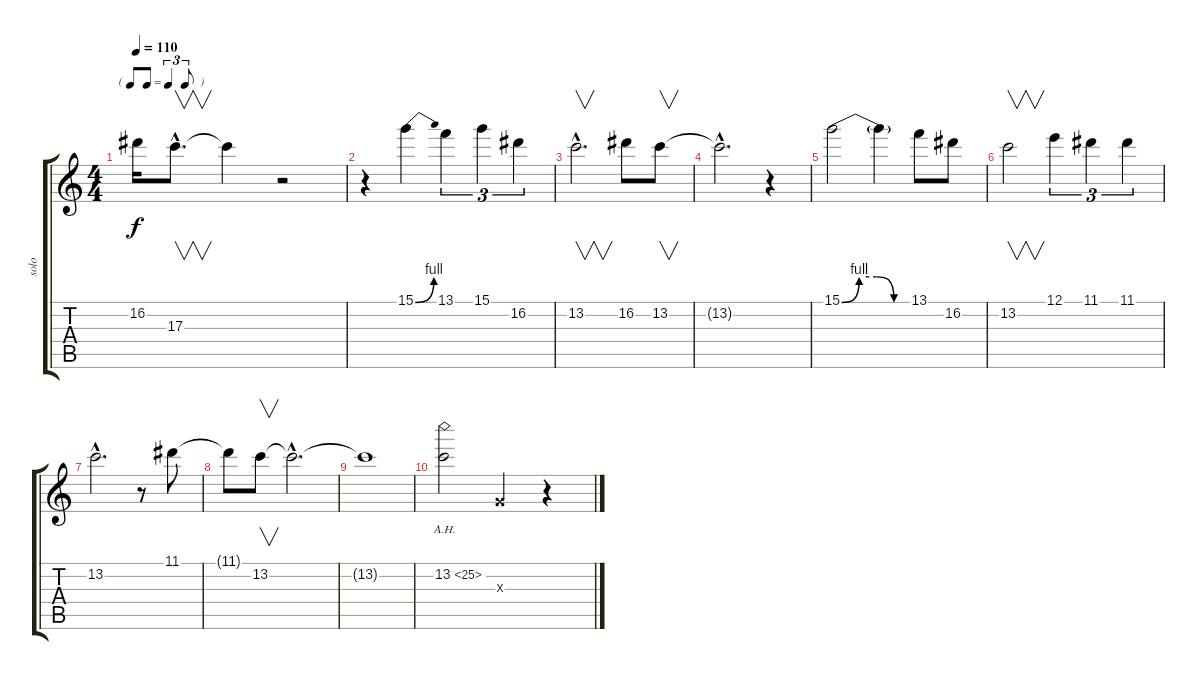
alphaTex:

\track ("solo" "solo") {instrument distortionguitar}
\staff {score tabs}
\tuning (E4 B3 G3 D3 A2 E2) {hide}
\ts (4 4)
\tf triplet8th
\tempo 110
\clef g2
\ks c
16.2.16{dy f} 17.3{hac}.8{v d} 17.3{t}.4 r.2 |
r.4 15.1{be (bend 0 0 60 4)}.4 13.1.4{tu (3 2)} 15.1.4{tu (3 2)} 16.2.4{tu (3 2)} |
13.2{hac}.2{v d} 16.2.8 13.2.8{v} |
13.2{hac t}.2{d} r.4 |
15.1{be (custom 0 0 15 4 30 4 45 0 60 0)}.2 15.1{t}.4 13.1.8 16.2.8 |
13.2.2{v} 12.1.4{tu (3 2)} 11.1.4{tu (3 2)} 11.1.4{tu (3 2)} |
13.2{hac}.2{d} r.8 11.1.8 |
11.1{t}.8 13.2.8{v} 13.2{hac t}.2{d} |
13.2{t}.1 |
13.2{ah 12}.2 0.3{x}.4 r.4
